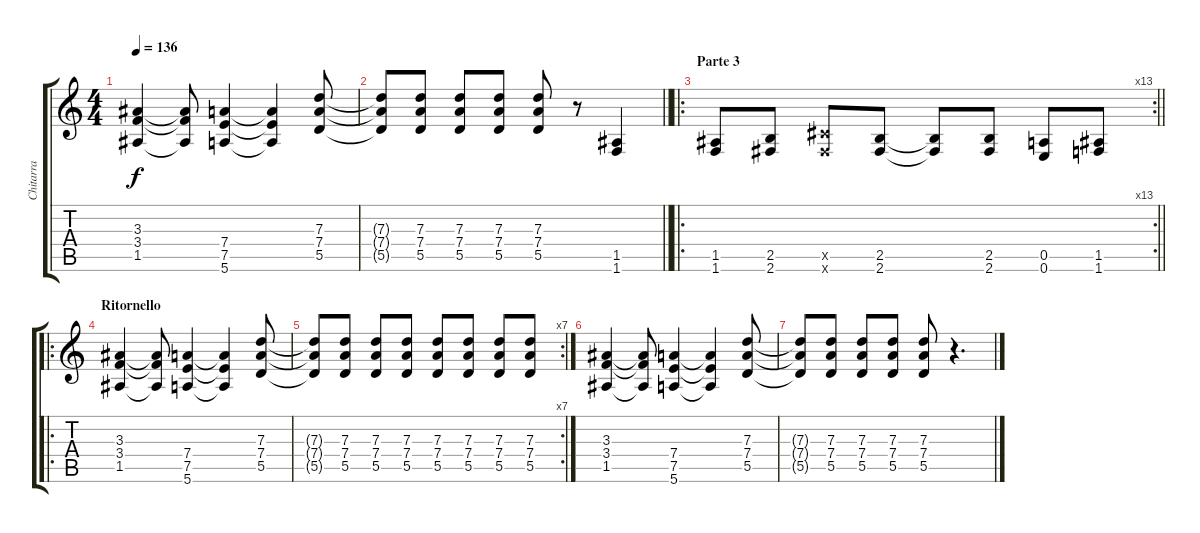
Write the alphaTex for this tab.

\track ("Chitarra" "Chitarra") {instrument overdrivenguitar}
\staff {score tabs}
\tuning (E4 B3 G3 D3 A2 E2) {hide}
\ts (4 4)
\tempo 136
\clef g2
\ks c
(3.3 3.4 1.5).4{dy f} (3.3{t} 3.4{t} 1.5{t}).8 (7.4 7.5 5.6).4 (7.4{t} 7.5{t} 5.6{t}).4 (7.3 7.4 5.5).8 |
\barLineRight lightlight
(7.3{t} 7.4{t} 5.5{t}).8 (7.3 7.4 5.5).8 (7.3 7.4 5.5).8 (7.3 7.4 5.5).8 (7.3 7.4 5.5).8 r.8 (1.5 1.6).4 |
\ro
\rc 13
\section ("" "Parte 3")
\barLineRight lightlight
(1.5 1.6).8 (2.5 2.6).8 (4.5{x} 2.6{x}).8 (2.5 2.6).8 (2.5{t} 2.6{t}).8 (2.5 2.6).8 (0.5 0.6).8 (1.5 1.6).8 |
\ro
\section ("" "Ritornello")
(3.3 3.4 1.5).4 (3.3{t} 3.4{t} 1.5{t}).8 (7.4 7.5 5.6).4 (7.4{t} 7.5{t} 5.6{t}).4 (7.3 7.4 5.5).8 |
\rc 7
(7.3{t} 7.4{t} 5.5{t}).8 (7.3 7.4 5.5).8 (7.3 7.4 5.5).8 (7.3 7.4 5.5).8 (7.3 7.4 5.5).8 (7.3 7.4 5.5).8 (7.3 7.4 5.5).8 (7.3 7.4 5.5).8 |
(3.3 3.4 1.5).4 (3.3{t} 3.4{t} 1.5{t}).8 (7.4 7.5 5.6).4 (7.4{t} 7.5{t} 5.6{t}).4 (7.3 7.4 5.5).8 |
(7.3{t} 7.4{t} 5.5{t}).8 (7.3 7.4 5.5).8 (7.3 7.4 5.5).8 (7.3 7.4 5.5).8 (7.3 7.4 5.5).8 r.4{d}
